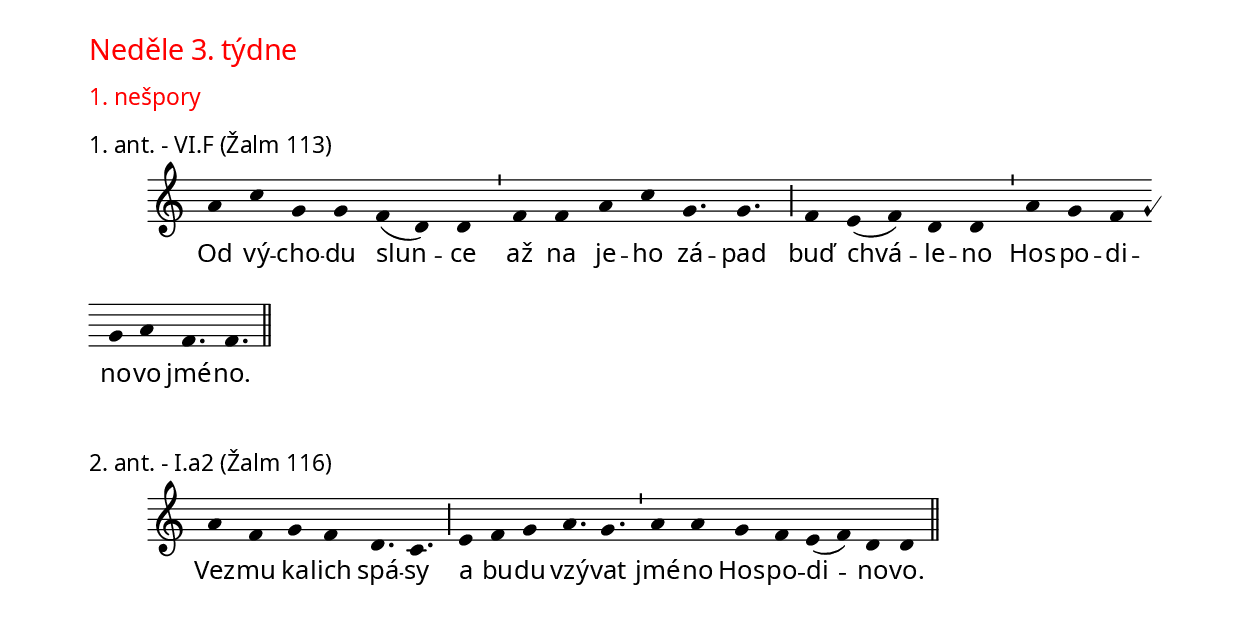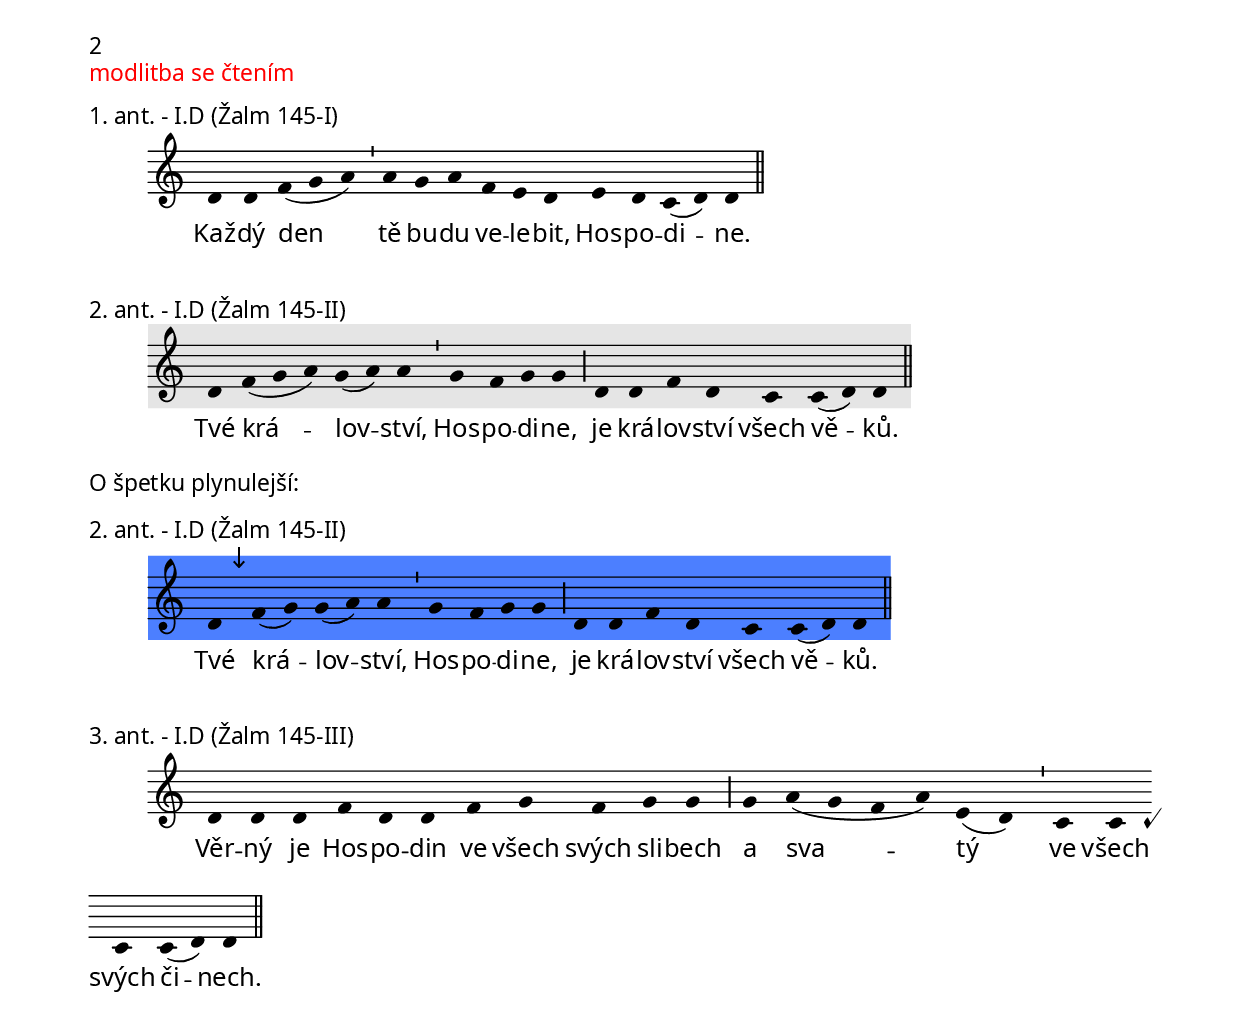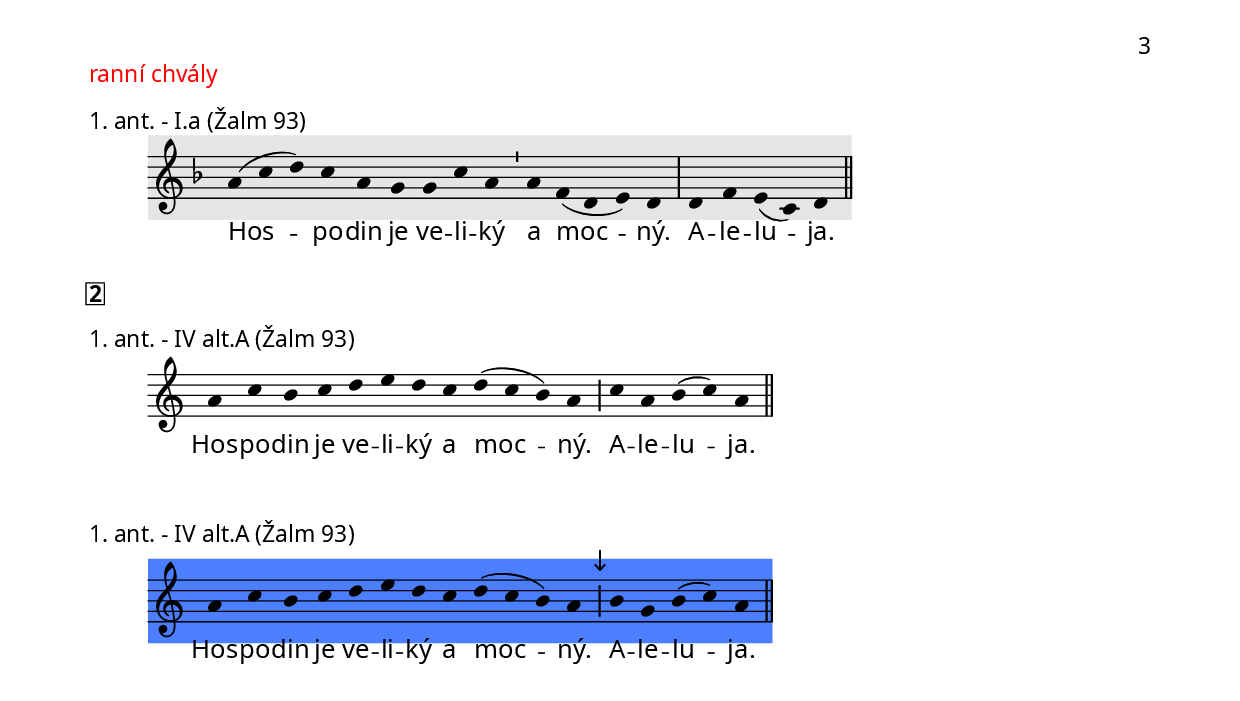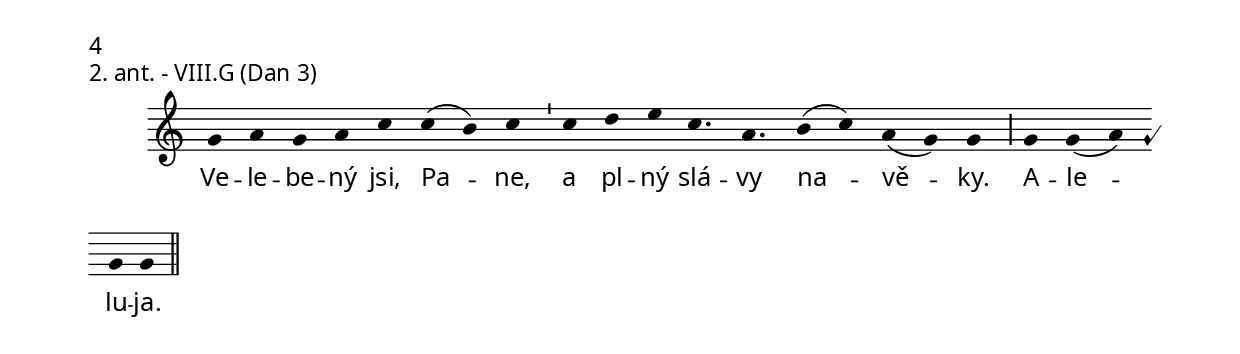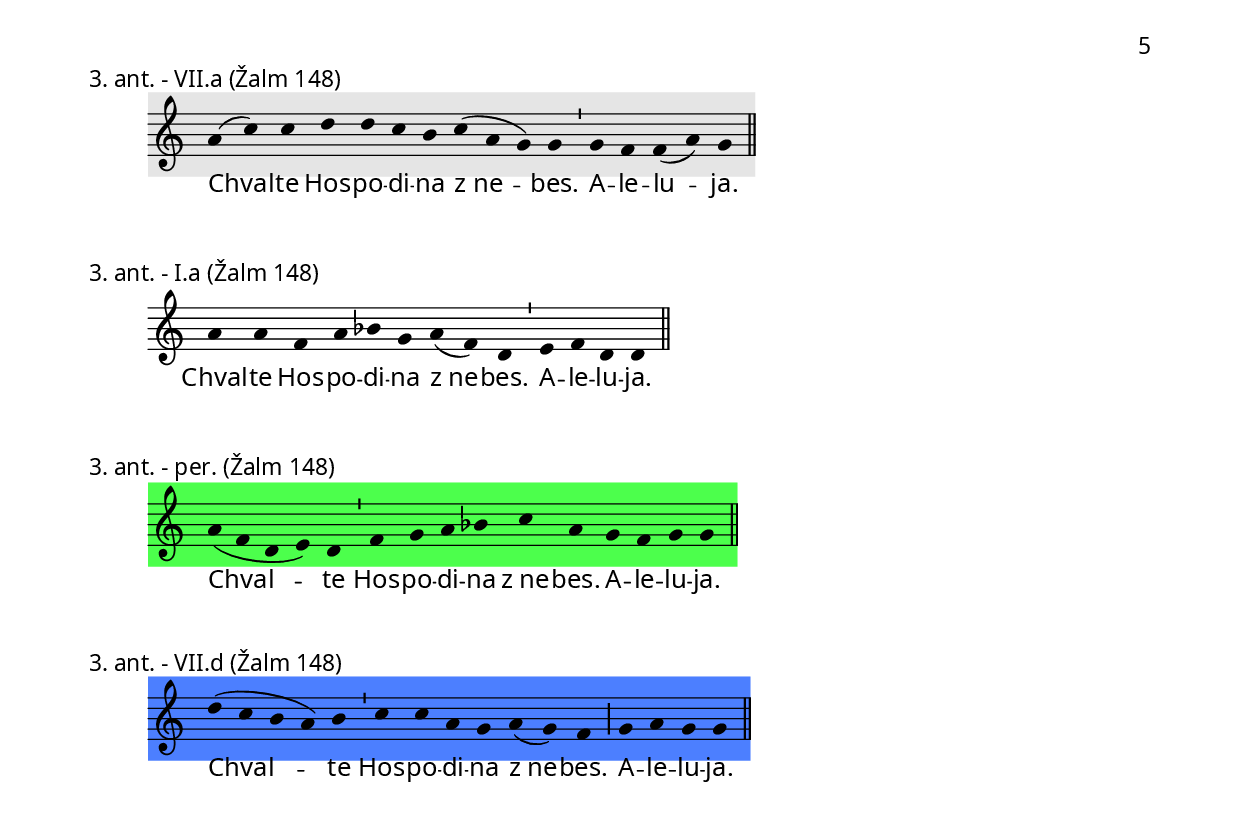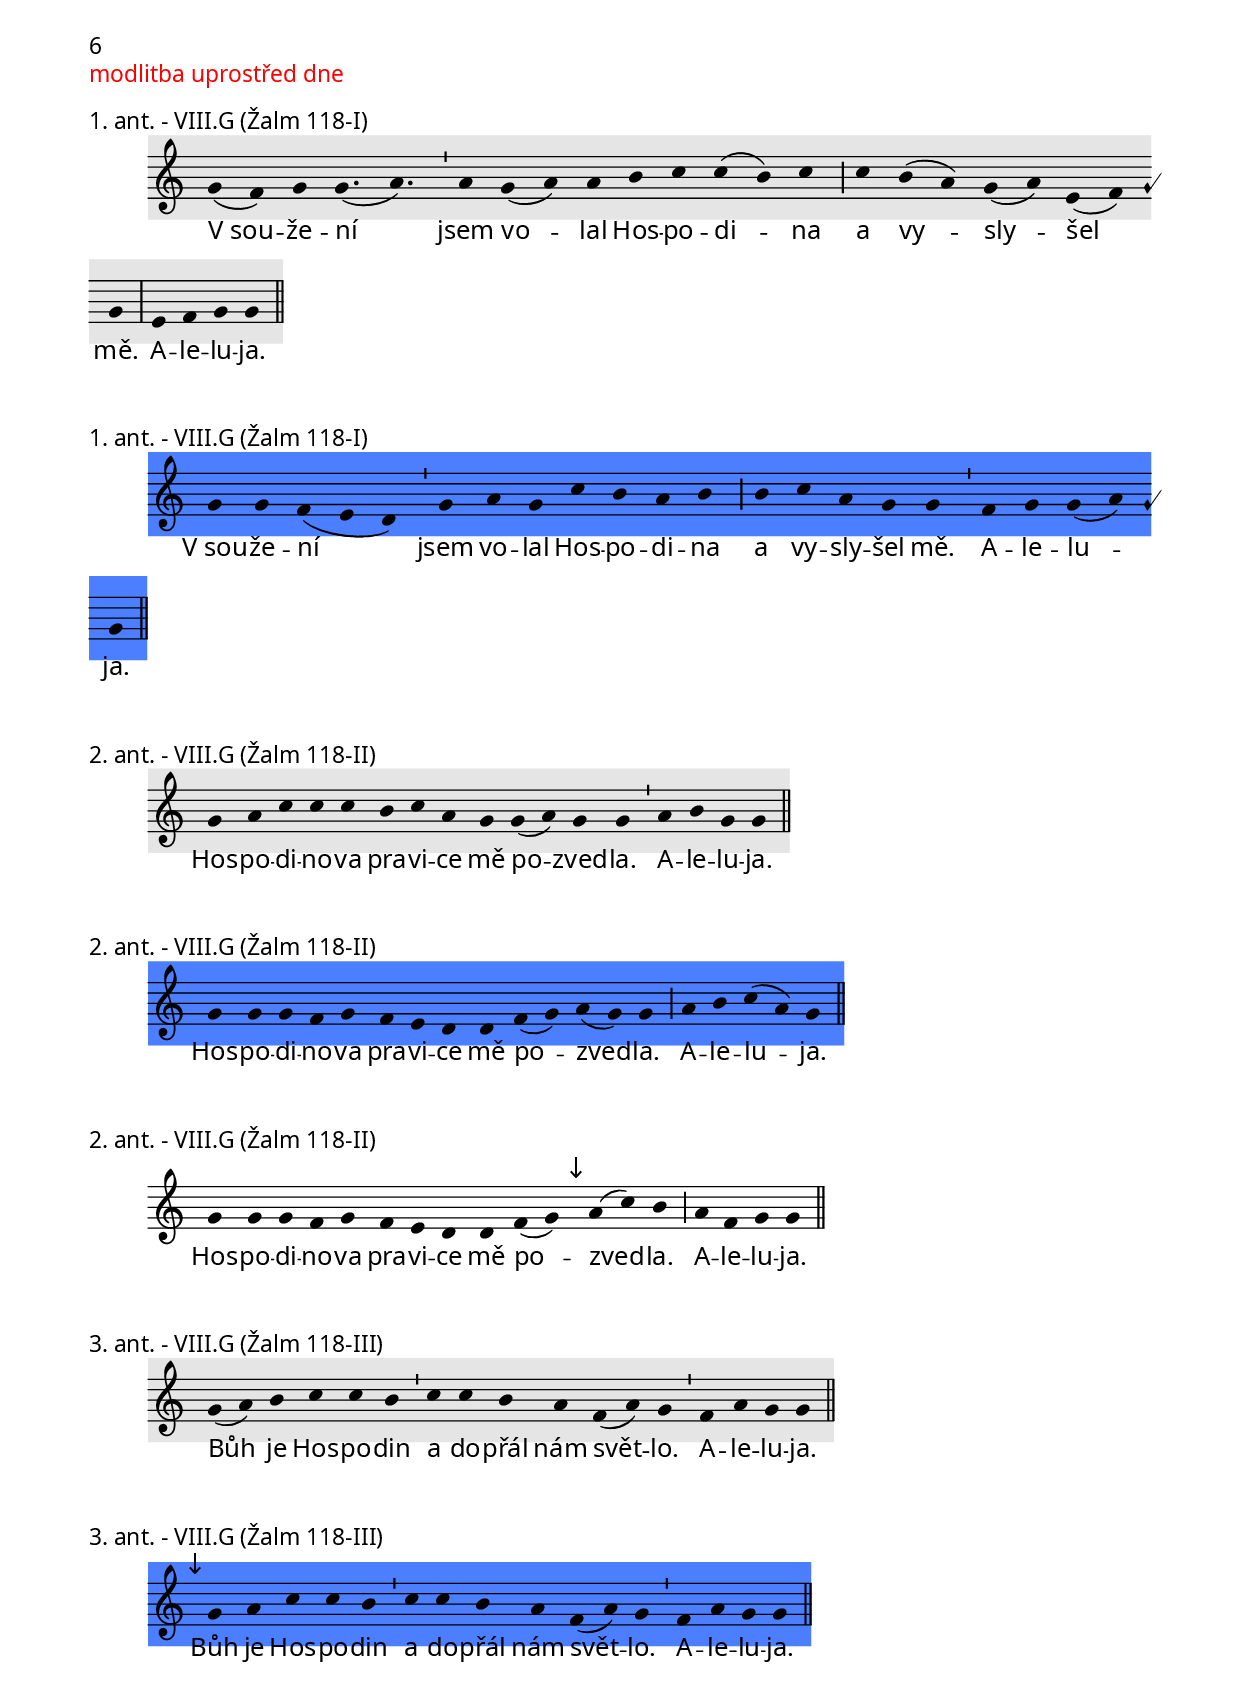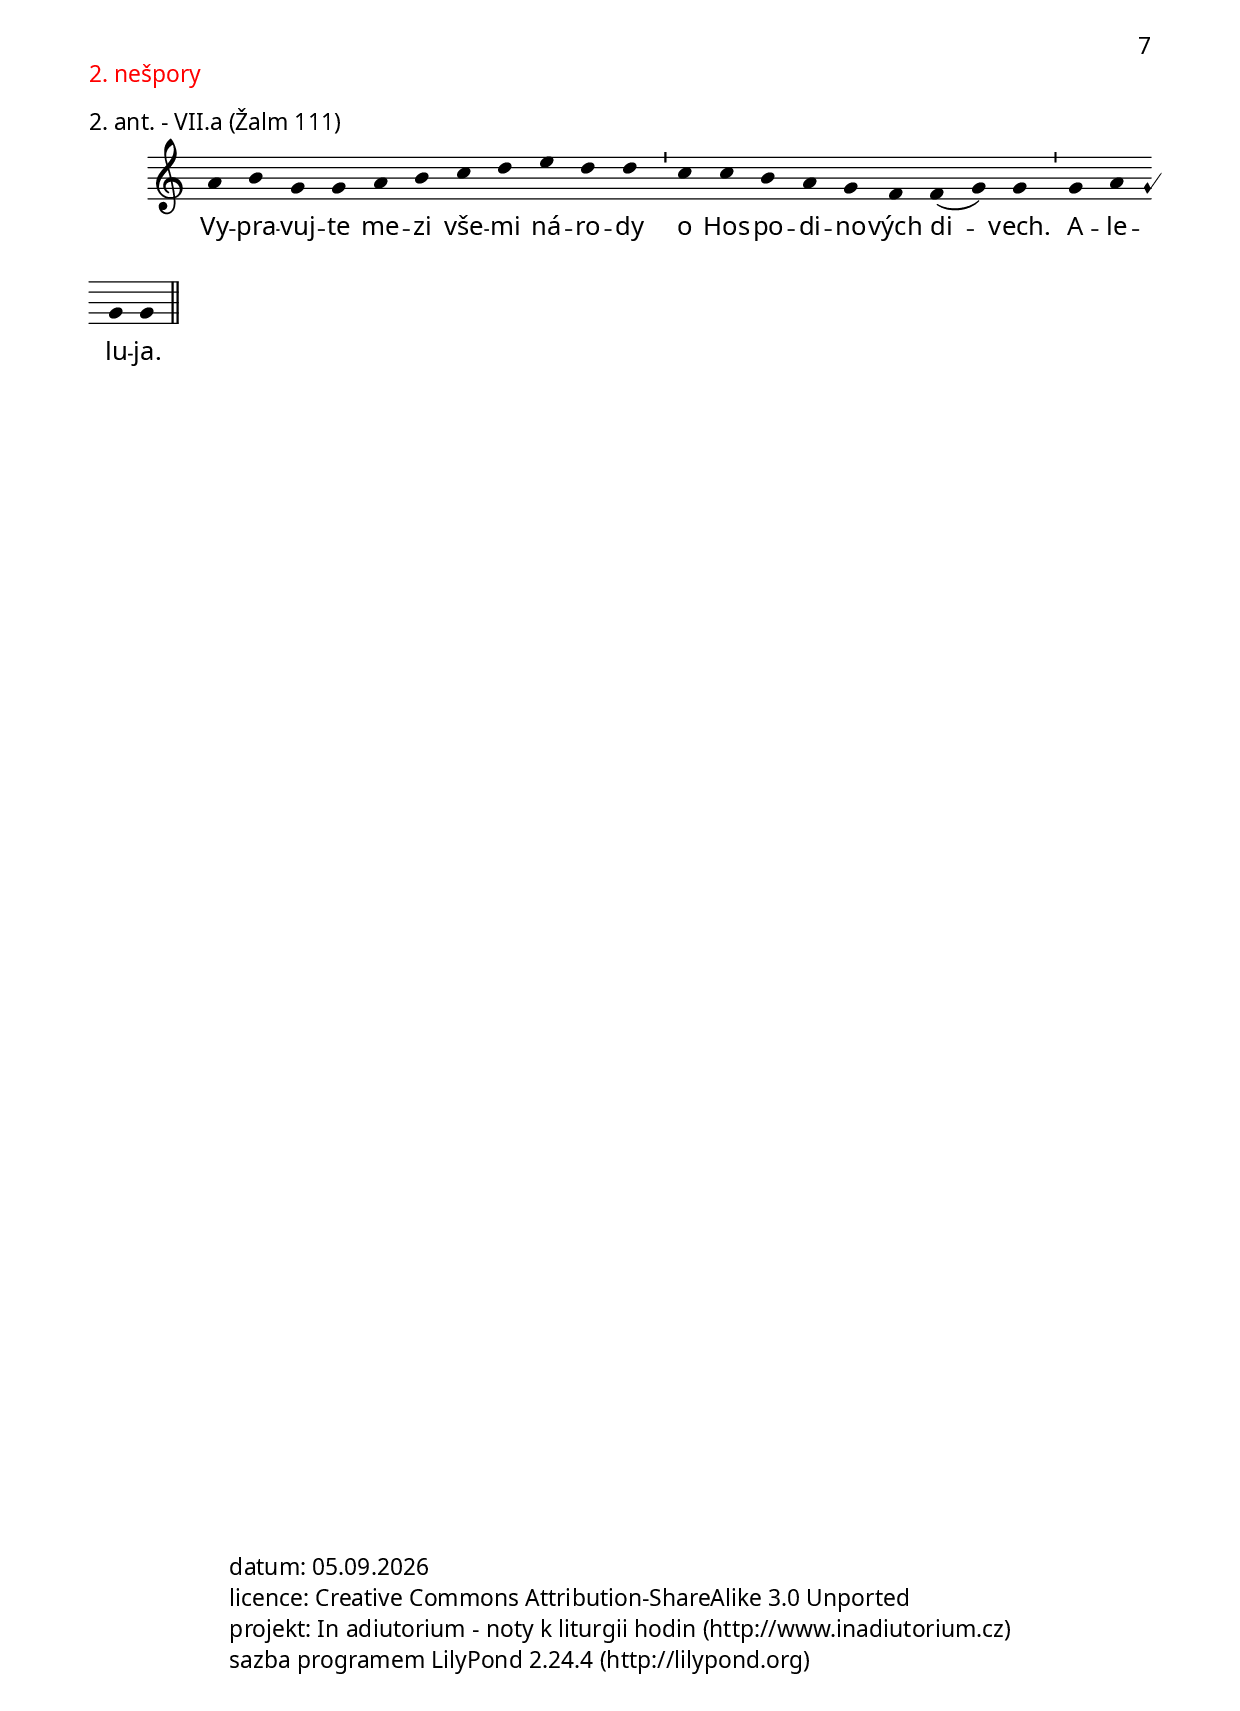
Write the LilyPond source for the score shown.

\include "../spolecne.ly"

\markup {\nadpisDen {Neděle 3. týdne}}

\markup {\nadpisHodinka {"1. nešpory"}}

\score {
  \relative c'' {
    \choralniRezim
    a4 c g g f( d) d \barMin
    f4 f a c g4. g \barMaior
    f4 e( f) d d \barMin
    a' g f g a f4. f \barFinalis
  }
  \addlyrics {
    Od vý -- cho -- du slun -- ce až na je -- ho zá -- pad
    buď chvá -- le -- no Hos -- po -- di -- no -- vo jmé -- no.
  }
  \header {
    quid = "1. ant."
    modus = "VI"
    differentia = "F" 
    psalmus = "Žalm 113"
    id = "1ne-ant1"
    piece = \markup {\sestavTitulek}
  }
}

\score {
  \relative c'' {
    \choralniRezim
    a4 f g f d4. c \barMaior
    e4 f g a4. g \barMin
    a4 a g f e( f) d d \barFinalis
  }
  \addlyrics {
    Vez -- mu ka -- lich spá -- sy a bu -- du vzý -- vat
    jmé -- no Hos -- po -- di -- no -- vo.
  }
  \header {
    quid = "2. ant."
    modus = "I"
    differentia = "a2" 
    psalmus = "Žalm 116"
    id = "1ne-ant2"
    piece = \markup {\sestavTitulek}
  }
}

%\score { \tInedeleInespAntIII }

%\score { \tInedeleInespResp }

%\markup {\nadpisHodinka {"invitatorium"}}

%\score { \tInedeleInvitatorium }

\pageBreak

\markup {\nadpisHodinka {"modlitba se čtením"}}

\score {
  \relative c' {
    \choralniRezim
    d d f( g a) \barMin a g a f e d e d c( d) d \barFinalis
  }
  \addlyrics {
    Kaž -- dý den tě bu -- du ve -- le -- bit, Hos -- po -- di -- ne.
  }
  \header {
    quid = "1. ant."
    modus = "I"
    differentia = "D" 
    psalmus = "Žalm 145-I"
    id = ""
    piece = \markup {\sestavTitulek}
  }
}

\score {
  \relative c' {
    \zvyraznovacSedy
    \choralniRezim
    d f( g a) g( a) a \barMin g f g g \barMaior
    d d f d c c( d) d \barFinalis
  }
  \addlyrics {
    Tvé krá -- lov -- ství, Hos -- po -- di -- ne,
    je krá -- lov -- ství všech vě -- ků.
  }
  \header {
    quid = "2. ant."
    modus = "I"
    differentia = "D" 
    psalmus = "Žalm 145-II"
    id = ""
    piece = \markup {\sestavTitulek}
  }
}

\markup{O špetku plynulejší:}

\score {
  \relative c' {
    \zvyraznovacModry
    \choralniRezim
    d \mark\sipka f( g) g( a) a \barMin g f g g \barMaior
    d d f d c c( d) d \barFinalis
  }
  \addlyrics {
    Tvé krá -- lov -- ství, Hos -- po -- di -- ne,
    je krá -- lov -- ství všech vě -- ků.
  }
  \header {
    quid = "2. ant."
    modus = "I"
    differentia = "D" 
    psalmus = "Žalm 145-II"
    id = ""
    piece = \markup {\sestavTitulek}
  }
}

\score {
  \relative c' {
    \choralniRezim
    d d d f d d f g f g g \barMaior
    g a( g f a) e( d) \barMin c c c c( d) d \barFinalis
  }
  \addlyrics {
    Věr -- ný je Hos -- po -- din ve všech svých sli -- bech
    a sva -- tý ve všech svých či -- nech.
  }
  \header {
    quid = "3. ant."
    modus = "I"
    differentia = "D" 
    psalmus = "Žalm 145-III"
    id = ""
    piece = \markup {\sestavTitulek}
  }
}

%\markup{
%  Koná-li se vigilie: antifona viz neděle 1. týdne, 
%  s. \page-ref #'vigilieAntMezidobi "0" "?" 
%}

\pageBreak

\markup {\nadpisHodinka {"ranní chvály"}}

\score {
  \relative c'' {
    \zvyraznovacSedy
    \choralniRezim
    \key f \major
    a4( c d) c a g g c a \barMin
    a f( d e) d \barMax
    d f e( c) d \barFinalis
  }
  \addlyrics {
    Hos -- po -- din je ve -- li -- ký a moc -- ný. A -- le -- lu -- ja.
  }
  \header {
    quid = "1. ant."
    modus = "I"
    differentia = "a" 
    psalmus = "Žalm 93"
    id = "rch-ant1"
    piece = \markup {\sestavTitulek}
  }
}

\markup\nadpisSkupiny 2

\score {
  \relative c'' {
    \choralniRezim
    a4 c b c d e d c d( c b) a \barMaior
    c a b( c) a \barFinalis
  }
  \addlyrics {
    Hos -- po -- din je ve -- li -- ký a moc -- ný. 
    A -- le -- lu -- ja.
  }
  \header {
    quid = "1. ant."
    modus = "IV alt"
    differentia = "A" 
    psalmus = "Žalm 93"
    id = "rch-ant1"
    piece = \markup {\sestavTitulek}
  }
}

\score {
  \relative c'' {
    \zvyraznovacModry
    \choralniRezim
    a4 c b c d e d c d( c b) a \barMaior
    \mark\sipka b g b( c) a \barFinalis
  }
  \addlyrics {
    Hos -- po -- din je ve -- li -- ký a moc -- ný. 
    A -- le -- lu -- ja.
  }
  \header {
    quid = "1. ant."
    modus = "IV alt"
    differentia = "A" 
    psalmus = "Žalm 93"
    id = "rch-ant1"
    piece = \markup {\sestavTitulek}
  }
}

\pageBreak

\score {
  \relative c'' {
    \choralniRezim
    g4 a g a c c( b) c \barMin
    c4 d e c4. a b4( c) a( g) g \barMaior
    g4 g( a) g g \barFinalis
  }
  \addlyrics {
    Ve -- le -- be -- ný jsi, Pa -- ne,
    a pl -- ný slá -- vy na -- vě -- ky. A -- le -- lu -- ja.
  }
  \header {
    quid = "2. ant."
    modus = "VIII"
    differentia = "G" 
    psalmus = "Dan 3"
    id = "rch-ant2"
    piece = \markup {\sestavTitulek}
  }
}

\pageBreak

\score {
  \relative c'' {
    \zvyraznovacSedy
    \choralniRezim
    a4( c) c d d c b c( a g) g \barMin
    g f f( a) g \barFinalis
  }
  \addlyrics {
    Chval -- te Hos -- po -- di -- na z_ne -- bes. A -- le -- lu -- ja.
  }
  \header {
    quid = "3. ant."
    modus = "VII"
    differentia = "a" 
    psalmus = "Žalm 148"
    id = "rch-ant3"
    piece = \markup {\sestavTitulek}
  }
}

\score {
  \relative c'' {
    \choralniRezim
    a4 a f a bes g a( f) d \barMin 
    e f d d \barFinalis
  }
  \addlyrics {
    Chval -- te Hos -- po -- di -- na z_ne -- bes. 
    A -- le -- lu -- ja.
  }
  \header {
    quid = "3. ant."
    modus = "I"
    differentia = "a" 
    psalmus = "Žalm 148"
    id = "rch-ant3"
    piece = \markup {\sestavTitulek}
  }
}

\score {
  \relative c'' {
    \zvyraznovacZeleny
    \choralniRezim
    a( f d e) d \barMin f g a bes c a g f g g \barFinalis
  }
  \addlyrics {
    Chval -- te 
    Hos -- po -- di -- na z_ne -- bes. A -- le -- lu -- ja.
  }
  \header {
    quid = "3. ant."
    modus = "per"
    differentia = "" 
    psalmus = "Žalm 148"
    id = "rch-ant3"
    piece = \markup {\sestavTitulek}
  }
}

\score {
  \relative c'' {
    \zvyraznovacModry
    \choralniRezim
    d4( c b a) b \barMin
    c c a g a( g) f \barMaior
    g a g g \barFinalis
  }
  \addlyrics {
    Chval -- te 
    Hos -- po -- di -- na z_ne -- bes. 
    A -- le -- lu -- ja.
  }
  \header {
    quid = "3. ant."
    modus = "VII"
    differentia = "d" 
    psalmus = "Žalm 148"
    id = "rch-ant3"
    piece = \markup {\sestavTitulek}
  }
}

\pageBreak

%\score { \tInedeleLaudResp }

\markup {\nadpisHodinka {"modlitba uprostřed dne"}}

\score {
  \relative c'' {
    \zvyraznovacSedy
    \choralniRezim
    g4( f) g g4.( a) \barMin
    a4 g( a) a b c c( b) c \barMaior
    c b( a) g( a) e( f) g \barMax
    e f g g \barFinalis
  }
  \addlyrics {
    V_sou -- že -- ní 
    jsem vo -- lal Hos -- po -- di -- na
    a vy -- sly -- šel mě. 
    A -- le -- lu -- ja.
  }
  \header {
    quid = "1. ant."
    modus = "VIII"
    differentia = "G" 
    psalmus = "Žalm 118-I"
    id = "up-ant1"
    piece = \markup {\sestavTitulek}
  }
}

\score {
  \relative c'' {
    \zvyraznovacModry
    \choralniRezim
    g4 g f( e d) \barMin g a g c b a b \barMaior
    b c a g g \barMin f g g( a) g \barFinalis
  }
  \addlyrics {
    V_sou -- že -- ní 
    jsem vo -- lal Hos -- po -- di -- na
    a vy -- sly -- šel mě. 
    A -- le -- lu -- ja.
  }
  \header {
    quid = "1. ant."
    modus = "VIII"
    differentia = "G" 
    psalmus = "Žalm 118-I"
    id = "up-ant1"
    piece = \markup {\sestavTitulek}
  }
}

\score {
  \relative c'' {
    \zvyraznovacSedy
    \choralniRezim
    g4 a c c c b c a g g( a) g g \barMin
    a4 b g g \barFinalis
  }
  \addlyrics {
    Hos -- po -- di -- no -- va pra -- vi -- ce mě po -- zved -- la.
    A -- le -- lu -- ja.
  }
  \header {
    quid = "2. ant."
    modus = "VIII"
    differentia = "G" 
    psalmus = "Žalm 118-II"
    id = "up-ant2"
    piece = \markup {\sestavTitulek}
  }
}

\score {
  \relative c'' {
    \zvyraznovacModry
    \choralniRezim
    g4 g g f g f e d d f( g) a( g) g \barMaior
    a4 b c( a) g \barFinalis
  }
  \addlyrics {
    Hos -- po -- di -- no -- va pra -- vi -- ce mě po -- zved -- la.
    A -- le -- lu -- ja.
  }
  \header {
    quid = "2. ant."
    modus = "VIII"
    differentia = "G" 
    psalmus = "Žalm 118-II"
    id = "up-ant2"
    piece = \markup {\sestavTitulek}
  }
}

\score {
  \relative c'' {
    \choralniRezim
    g4 g g f g f e d d f( g) \mark\sipka a( c) b \barMaior
    a4 f g g \barFinalis
  }
  \addlyrics {
    Hos -- po -- di -- no -- va pra -- vi -- ce mě po -- zved -- la.
    A -- le -- lu -- ja.
  }
  \header {
    quid = "2. ant."
    modus = "VIII"
    differentia = "G" 
    psalmus = "Žalm 118-II"
    id = "up-ant2"
    piece = \markup {\sestavTitulek}
  }
}

\score {
  \relative c'' {
    \zvyraznovacSedy
    \choralniRezim
    g4( a) b c c b \barMin
    c4 c b a f( a) g \barMin
    f4 a g g \barFinalis
  }
  \addlyrics {
    Bůh je Hos -- po -- din
    a do -- přál nám svět -- lo. 
    A -- le -- lu -- ja.
  }
  \header {
    quid = "3. ant."
    modus = "VIII"
    differentia = "G" 
    psalmus = "Žalm 118-III"
    id = "up-ant3"
    piece = \markup {\sestavTitulek}
  }
}

\score {
  \relative c'' {
    \zvyraznovacModry
    \choralniRezim
    \mark\sipka g4 a c c b \barMin
    c4 c b a f( a) g \barMin
    f4 a g g \barFinalis
  }
  \addlyrics {
    Bůh je Hos -- po -- din
    a do -- přál nám svět -- lo. 
    A -- le -- lu -- ja.
  }
  \header {
    quid = "3. ant."
    modus = "VIII"
    differentia = "G" 
    psalmus = "Žalm 118-III"
    id = "up-ant3"
    piece = \markup {\sestavTitulek}
  }
}

\pageBreak

\markup {\nadpisHodinka {"2. nešpory"}}

% \score { \tInedeleIInespAntI }

\score {
  \relative c'' {
    \choralniRezim
    a4 b g g a b c d e d d \barMin
    c4 c b a g f f( g) g \barMin
    g4 a g g \barFinalis
  }
  \addlyrics {
    Vy -- pra -- vuj -- te me -- zi vše -- mi ná -- ro -- dy
    o Hos -- po -- di -- no -- vých di -- vech. A -- le -- lu -- ja.
  }
  \header {
    quid = "2. ant."
    modus = "VII"
    differentia = "a" 
    psalmus = "Žalm 111"
    id = "2ne-ant2"
    piece = \markup {\sestavTitulek}
  }
}

%\score { \tInedeleIInespAntIII }

%\score { \tInedeleIInespResp }
